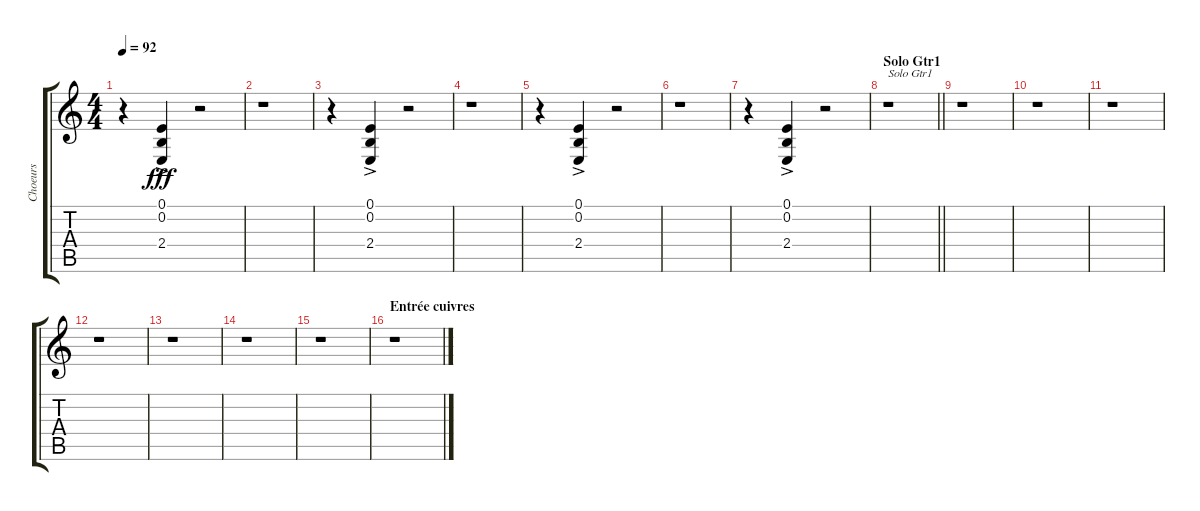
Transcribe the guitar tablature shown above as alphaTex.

\track ("Choeurs" "Choeurs") {instrument reedorgan}
\staff {score tabs}
\tuning (E4 B3 G3 D3 A2 E2) {hide}
\ts (4 4)
\tempo 92
\clef g2
\ks c
r.4{dy fff} (0.1 0.2{ac} 2.4).4 r.2 |
r.1 |
r.4 (0.1 0.2 2.4{ac}).4 r.2 |
r.1 |
r.4 (0.1 0.2 2.4{ac}).4 r.2 |
r.1 |
r.4 (0.1 0.2 2.4{ac}).4 r.2 |
\section ("" "Solo Gtr1")
\barLineRight lightlight
r.1{txt "Solo Gtr1"} |
r.1 |
r.1 |
r.1 |
r.1 |
r.1 |
r.1 |
r.1 |
\section ("" "Entrée cuivres")
r.1
